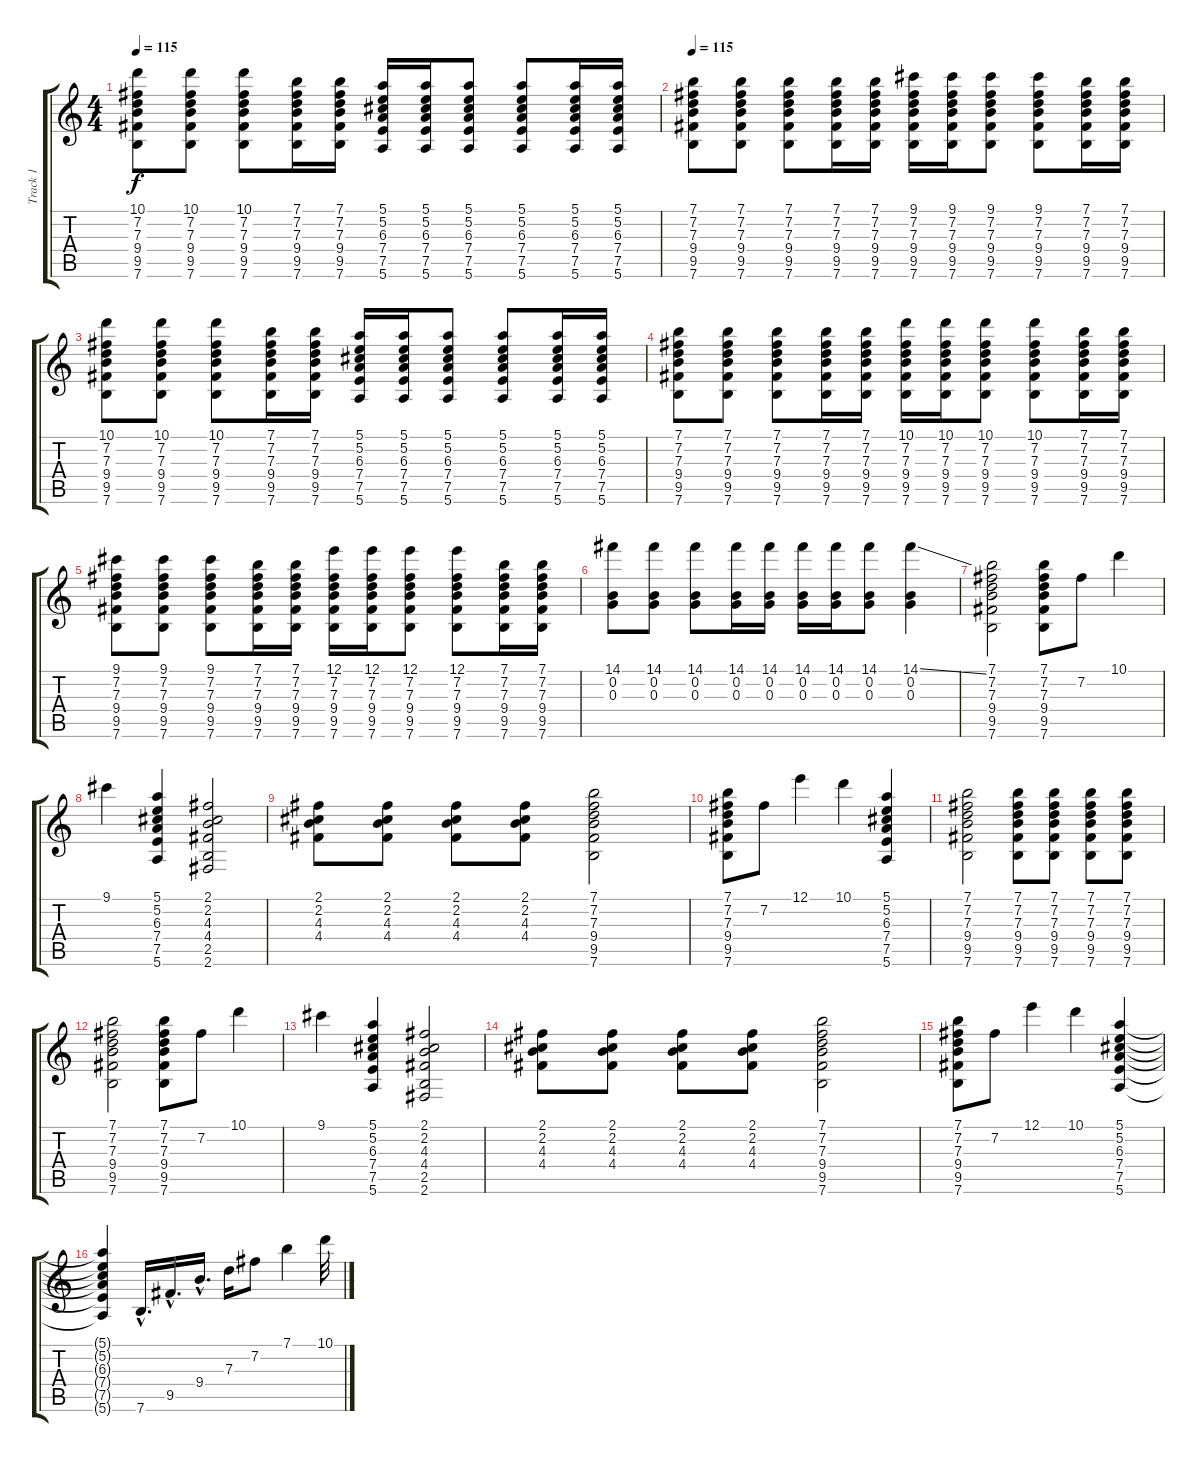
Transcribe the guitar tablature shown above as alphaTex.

\track ("Track 1" "Track 1") {instrument acousticguitarnylon}
\staff {score tabs}
\tuning (E4 B3 G3 D3 A2 E2) {hide}
\ts (4 4)
\tempo 115
\clef g2
\ks c
(10.1 7.2 7.3 9.4 9.5 7.6).8{dy f} (10.1 7.2 7.3 9.4 9.5 7.6).8 (10.1 7.2 7.3 9.4 9.5 7.6).8 (7.1 7.2 7.3 9.4 9.5 7.6).16 (7.1 7.2 7.3 9.4 9.5 7.6).16 (5.1 5.2 6.3 7.4 7.5 5.6).16 (5.1 5.2 6.3 7.4 7.5 5.6).16 (5.1 5.2 6.3 7.4 7.5 5.6).8 (5.1 5.2 6.3 7.4 7.5 5.6).8 (5.1 5.2 6.3 7.4 7.5 5.6).16 (5.1 5.2 6.3 7.4 7.5 5.6).16 |
\tempo 115
(7.1 7.2 7.3 9.4 9.5 7.6).8 (7.1 7.2 7.3 9.4 9.5 7.6).8 (7.1 7.2 7.3 9.4 9.5 7.6).8 (7.1 7.2 7.3 9.4 9.5 7.6).16 (7.1 7.2 7.3 9.4 9.5 7.6).16 (9.1 7.2 7.3 9.4 9.5 7.6).16 (9.1 7.2 7.3 9.4 9.5 7.6).16 (9.1 7.2 7.3 9.4 9.5 7.6).8 (9.1 7.2 7.3 9.4 9.5 7.6).8 (7.1 7.2 7.3 9.4 9.5 7.6).16 (7.1 7.2 7.3 9.4 9.5 7.6).16 |
(10.1 7.2 7.3 9.4 9.5 7.6).8 (10.1 7.2 7.3 9.4 9.5 7.6).8 (10.1 7.2 7.3 9.4 9.5 7.6).8 (7.1 7.2 7.3 9.4 9.5 7.6).16 (7.1 7.2 7.3 9.4 9.5 7.6).16 (5.1 5.2 6.3 7.4 7.5 5.6).16 (5.1 5.2 6.3 7.4 7.5 5.6).16 (5.1 5.2 6.3 7.4 7.5 5.6).8 (5.1 5.2 6.3 7.4 7.5 5.6).8 (5.1 5.2 6.3 7.4 7.5 5.6).16 (5.1 5.2 6.3 7.4 7.5 5.6).16 |
(7.1 7.2 7.3 9.4 9.5 7.6).8 (7.1 7.2 7.3 9.4 9.5 7.6).8 (7.1 7.2 7.3 9.4 9.5 7.6).8 (7.1 7.2 7.3 9.4 9.5 7.6).16 (7.1 7.2 7.3 9.4 9.5 7.6).16 (10.1 7.2 7.3 9.4 9.5 7.6).16 (10.1 7.2 7.3 9.4 9.5 7.6).16 (10.1 7.2 7.3 9.4 9.5 7.6).8 (10.1 7.2 7.3 9.4 9.5 7.6).8 (7.1 7.2 7.3 9.4 9.5 7.6).16 (7.1 7.2 7.3 9.4 9.5 7.6).16 |
(9.1 7.2 7.3 9.4 9.5 7.6).8 (9.1 7.2 7.3 9.4 9.5 7.6).8 (9.1 7.2 7.3 9.4 9.5 7.6).8 (7.1 7.2 7.3 9.4 9.5 7.6).16 (7.1 7.2 7.3 9.4 9.5 7.6).16 (12.1 7.2 7.3 9.4 9.5 7.6).16 (12.1 7.2 7.3 9.4 9.5 7.6).16 (12.1 7.2 7.3 9.4 9.5 7.6).8 (12.1 7.2 7.3 9.4 9.5 7.6).8 (7.1 7.2 7.3 9.4 9.5 7.6).16 (7.1 7.2 7.3 9.4 9.5 7.6).16 |
(14.1 0.2 0.3).8 (14.1 0.2 0.3).8 (14.1 0.2 0.3).8 (14.1 0.2 0.3).16 (14.1 0.2 0.3).16 (14.1 0.2 0.3).16 (14.1 0.2 0.3).16 (14.1 0.2 0.3).8 (14.1{ss} 0.2 0.3).4 |
(7.1 7.2 7.3 9.4 9.5 7.6).2 (7.1 7.2 7.3 9.4 9.5 7.6).8 7.2.8 10.1.4 |
9.1.4 (5.1 5.2 6.3 7.4 7.5 5.6).4 (2.1 2.2 4.3 4.4 2.5 2.6).2 |
(2.1 2.2 4.3 4.4).8 (2.1 2.2 4.3 4.4).8 (2.1 2.2 4.3 4.4).8 (2.1 2.2 4.3 4.4).8 (7.1 7.2 7.3 9.4 9.5 7.6).2 |
(7.1 7.2 7.3 9.4 9.5 7.6).8 7.2.8 12.1.4 10.1.4 (5.1 5.2 6.3 7.4 7.5 5.6).4 |
(7.1 7.2 7.3 9.4 9.5 7.6).2 (7.1 7.2 7.3 9.4 9.5 7.6).8 (7.1 7.2 7.3 9.4 9.5 7.6).8 (7.1 7.2 7.3 9.4 9.5 7.6).8 (7.1 7.2 7.3 9.4 9.5 7.6).8 |
(7.1 7.2 7.3 9.4 9.5 7.6).2 (7.1 7.2 7.3 9.4 9.5 7.6).8 7.2.8 10.1.4 |
9.1.4 (5.1 5.2 6.3 7.4 7.5 5.6).4 (2.1 2.2 4.3 4.4 2.5 2.6).2 |
(2.1 2.2 4.3 4.4).8 (2.1 2.2 4.3 4.4).8 (2.1 2.2 4.3 4.4).8 (2.1 2.2 4.3 4.4).8 (7.1 7.2 7.3 9.4 9.5 7.6).2 |
(7.1 7.2 7.3 9.4 9.5 7.6).8 7.2.8 12.1.4 10.1.4 (5.1 5.2 6.3 7.4 7.5 5.6).4 |
(5.1{t} 5.2{t} 6.3{t} 7.4{t} 7.5{t} 5.6{t}).4 7.6{hac}.16{d} 9.5{hac}.16{d} 9.4{hac}.16{d} 7.3.16 7.2.8 7.1.4 10.1.32
